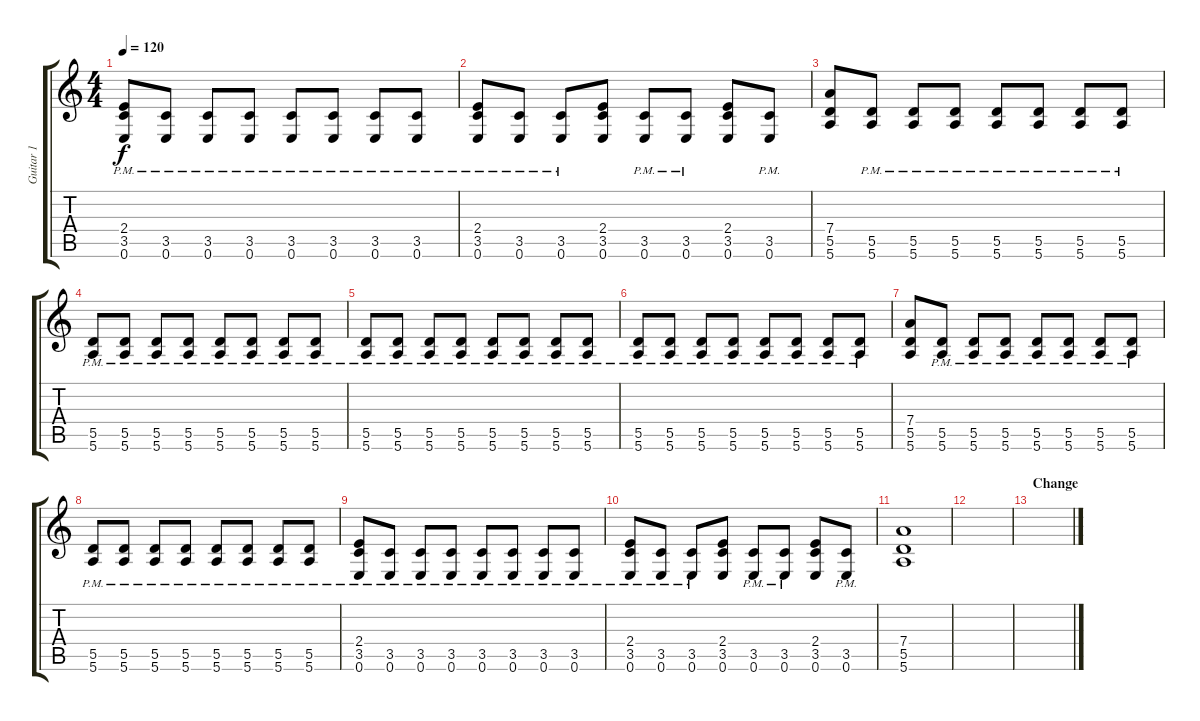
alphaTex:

\track ("Guitar 1" "Guitar 1") {instrument distortionguitar}
\staff {score tabs}
\tuning (E4 B3 G3 D3 A2 E2) {hide}
\ts (4 4)
\tempo 120
\clef g2
\ks c
(2.4 3.5{pm} 0.6).8{dy f} (3.5{pm} 0.6).8 (3.5{pm} 0.6).8 (3.5{pm} 0.6).8 (3.5{pm} 0.6).8 (3.5{pm} 0.6).8 (3.5{pm} 0.6).8 (3.5{pm} 0.6).8 |
(2.4 3.5{pm} 0.6).8 (3.5{pm} 0.6).8 (3.5{pm} 0.6).8 (2.4 3.5 0.6).8 (3.5{pm} 0.6).8 (3.5{pm} 0.6).8 (2.4 3.5 0.6).8 (3.5{pm} 0.6).8 |
(7.4 5.5 5.6).8 (5.5{pm} 5.6).8 (5.5{pm} 5.6).8 (5.5{pm} 5.6).8 (5.5{pm} 5.6).8 (5.5{pm} 5.6).8 (5.5{pm} 5.6).8 (5.5{pm} 5.6).8 |
(5.5{pm} 5.6).8 (5.5{pm} 5.6).8 (5.5{pm} 5.6).8 (5.5{pm} 5.6).8 (5.5{pm} 5.6).8 (5.5{pm} 5.6).8 (5.5{pm} 5.6).8 (5.5{pm} 5.6).8 |
(5.5{pm} 5.6).8 (5.5{pm} 5.6).8 (5.5{pm} 5.6).8 (5.5{pm} 5.6).8 (5.5{pm} 5.6).8 (5.5{pm} 5.6).8 (5.5{pm} 5.6).8 (5.5{pm} 5.6).8 |
(5.5{pm} 5.6).8 (5.5{pm} 5.6).8 (5.5{pm} 5.6).8 (5.5{pm} 5.6).8 (5.5{pm} 5.6).8 (5.5{pm} 5.6).8 (5.5{pm} 5.6).8 (5.5{pm} 5.6).8 |
(7.4 5.5 5.6).8 (5.5{pm} 5.6).8 (5.5{pm} 5.6).8 (5.5{pm} 5.6).8 (5.5{pm} 5.6).8 (5.5{pm} 5.6).8 (5.5{pm} 5.6).8 (5.5{pm} 5.6).8 |
(5.5{pm} 5.6).8 (5.5{pm} 5.6).8 (5.5{pm} 5.6).8 (5.5{pm} 5.6).8 (5.5{pm} 5.6).8 (5.5{pm} 5.6).8 (5.5{pm} 5.6).8 (5.5{pm} 5.6).8 |
(2.4 3.5{pm} 0.6).8 (3.5{pm} 0.6).8 (3.5{pm} 0.6).8 (3.5{pm} 0.6).8 (3.5{pm} 0.6).8 (3.5{pm} 0.6).8 (3.5{pm} 0.6).8 (3.5{pm} 0.6).8 |
(2.4 3.5{pm} 0.6).8 (3.5{pm} 0.6).8 (3.5{pm} 0.6).8 (2.4 3.5 0.6).8 (3.5{pm} 0.6).8 (3.5{pm} 0.6).8 (2.4 3.5 0.6).8 (3.5{pm} 0.6).8 |
\section ("" "")
(7.4 5.5 5.6).1 |
|
\section ("" "Change")
